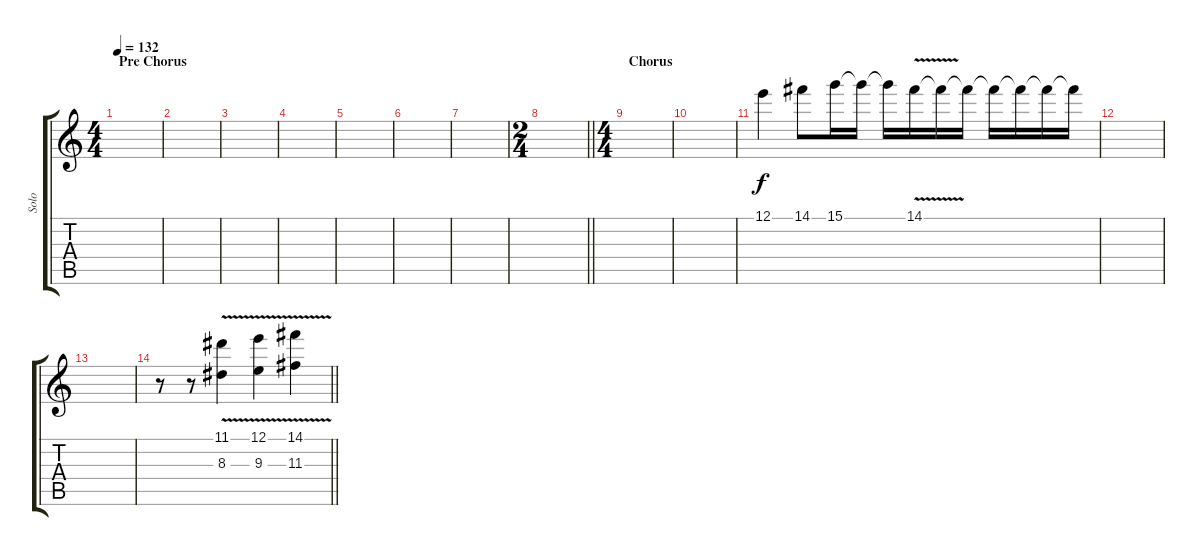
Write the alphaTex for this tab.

\track ("Solo" "Solo") {instrument distortionguitar}
\staff {score tabs}
\tuning (E4 B3 G3 D3 A2 E2) {hide}
\ts (4 4)
\section ("" "Pre Chorus")
\tempo 132
\clef g2
\ks c
|
|
|
|
|
|
|
\ts (2 4)
\barLineRight lightlight
|
\ts (4 4)
\section ("" "Chorus")
|
|
12.1.4{dy f instrument distortionguitar} 14.1.8 15.1.16 15.1{t}.16 15.1{t}.16 14.1{v}.16 14.1{t}.16 14.1{t}.16 14.1{t}.16 14.1{t}.16 14.1{t}.16 14.1{t}.16 |
|
|
\barLineRight lightlight
r.8 r.8 (11.1 8.3{v}).4 (12.1 9.3{v}).4 (14.1 11.3{v}).4
